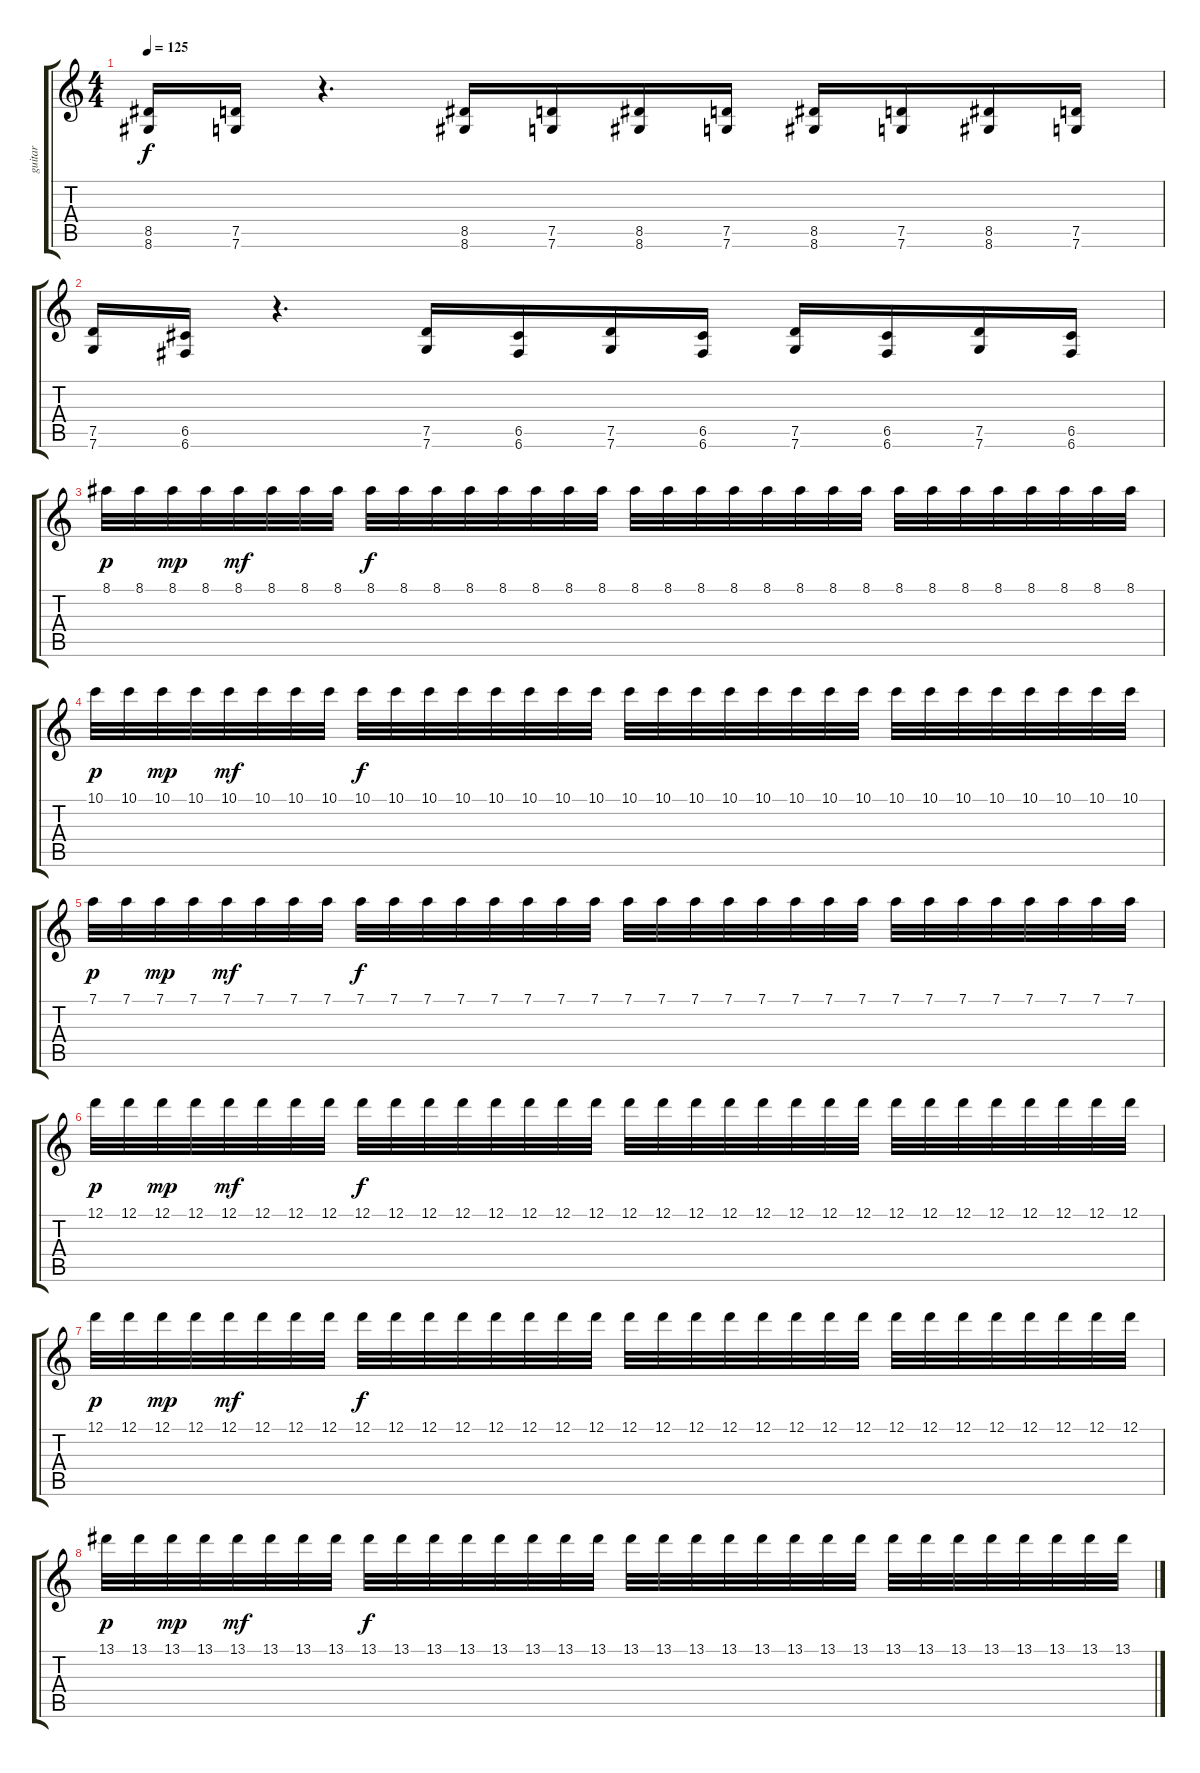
\track ("guitar" "guitar") {instrument acousticguitarsteel}
\staff {score tabs}
\tuning (D4 A3 F3 C3 G2 C2) {hide}
\ts (4 4)
\tempo 125
\clef g2
\ks c
(8.5 8.6).16{dy f} (7.5 7.6).16 r.4{d} (8.5 8.6).16 (7.5 7.6).16 (8.5 8.6).16 (7.5 7.6).16 (8.5 8.6).16 (7.5 7.6).16 (8.5 8.6).16 (7.5 7.6).16 |
(7.5 7.6).16 (6.5 6.6).16 r.4{d} (7.5 7.6).16 (6.5 6.6).16 (7.5 7.6).16 (6.5 6.6).16 (7.5 7.6).16 (6.5 6.6).16 (7.5 7.6).16 (6.5 6.6).16 |
8.1.32{dy p instrument acousticguitarsteel} 8.1.32 8.1.32{dy mp} 8.1.32 8.1.32{dy mf} 8.1.32 8.1.32 8.1.32 8.1.32{dy f} 8.1.32 8.1.32 8.1.32 8.1.32 8.1.32 8.1.32 8.1.32 8.1.32 8.1.32 8.1.32 8.1.32 8.1.32 8.1.32 8.1.32 8.1.32 8.1.32 8.1.32 8.1.32 8.1.32 8.1.32 8.1.32 8.1.32 8.1.32 |
10.1.32{dy p} 10.1.32 10.1.32{dy mp} 10.1.32 10.1.32{dy mf} 10.1.32 10.1.32 10.1.32 10.1.32{dy f} 10.1.32 10.1.32 10.1.32 10.1.32 10.1.32 10.1.32 10.1.32 10.1.32 10.1.32 10.1.32 10.1.32 10.1.32 10.1.32 10.1.32 10.1.32 10.1.32 10.1.32 10.1.32 10.1.32 10.1.32 10.1.32 10.1.32 10.1.32 |
7.1.32{dy p} 7.1.32 7.1.32{dy mp} 7.1.32 7.1.32{dy mf} 7.1.32 7.1.32 7.1.32 7.1.32{dy f} 7.1.32 7.1.32 7.1.32 7.1.32 7.1.32 7.1.32 7.1.32 7.1.32 7.1.32 7.1.32 7.1.32 7.1.32 7.1.32 7.1.32 7.1.32 7.1.32 7.1.32 7.1.32 7.1.32 7.1.32 7.1.32 7.1.32 7.1.32 |
12.1.32{dy p} 12.1.32 12.1.32{dy mp} 12.1.32 12.1.32{dy mf} 12.1.32 12.1.32 12.1.32 12.1.32{dy f} 12.1.32 12.1.32 12.1.32 12.1.32 12.1.32 12.1.32 12.1.32 12.1.32 12.1.32 12.1.32 12.1.32 12.1.32 12.1.32 12.1.32 12.1.32 12.1.32 12.1.32 12.1.32 12.1.32 12.1.32 12.1.32 12.1.32 12.1.32 |
12.1.32{dy p} 12.1.32 12.1.32{dy mp} 12.1.32 12.1.32{dy mf} 12.1.32 12.1.32 12.1.32 12.1.32{dy f} 12.1.32 12.1.32 12.1.32 12.1.32 12.1.32 12.1.32 12.1.32 12.1.32 12.1.32 12.1.32 12.1.32 12.1.32 12.1.32 12.1.32 12.1.32 12.1.32 12.1.32 12.1.32 12.1.32 12.1.32 12.1.32 12.1.32 12.1.32 |
13.1.32{dy p} 13.1.32 13.1.32{dy mp} 13.1.32 13.1.32{dy mf} 13.1.32 13.1.32 13.1.32 13.1.32{dy f} 13.1.32 13.1.32 13.1.32 13.1.32 13.1.32 13.1.32 13.1.32 13.1.32 13.1.32 13.1.32 13.1.32 13.1.32 13.1.32 13.1.32 13.1.32 13.1.32 13.1.32 13.1.32 13.1.32 13.1.32 13.1.32 13.1.32 13.1.32
